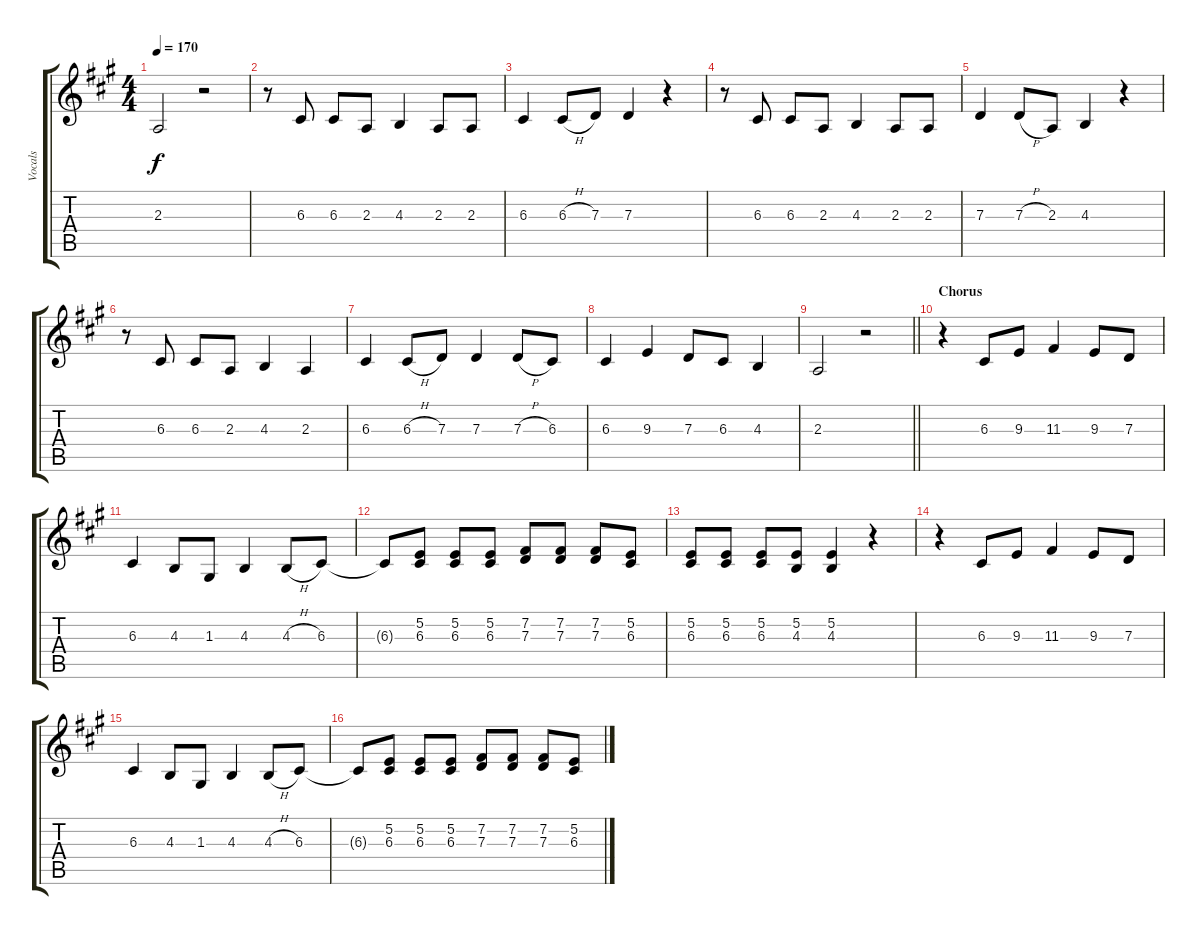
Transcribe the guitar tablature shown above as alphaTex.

\track ("Vocals" "Vocals") {instrument trumpet}
\staff {score tabs}
\tuning (E4 B3 G3 D3 A2 E2) {hide}
\ts (4 4)
\tempo 170
\clef g2
\ks a
2.3.2{dy f} r.2 |
r.8 6.3.8 6.3.8 2.3.8 4.3.4 2.3.8 2.3.8 |
6.3.4 6.3{h}.8 7.3.8 7.3.4 r.4 |
r.8 6.3.8 6.3.8 2.3.8 4.3.4 2.3.8 2.3.8 |
7.3.4 7.3{h}.8 2.3.8 4.3.4 r.4 |
r.8 6.3.8 6.3.8 2.3.8 4.3.4 2.3.4 |
6.3.4 6.3{h}.8 7.3.8 7.3.4 7.3{h}.8 6.3.8 |
6.3.4 9.3.4 7.3.8 6.3.8 4.3.4 |
\barLineRight lightlight
2.3.2 r.2 |
\section ("" "Chorus")
r.4 6.3.8 9.3.8 11.3.4 9.3.8 7.3.8 |
6.3.4 4.3.8 1.3.8 4.3.4 4.3{h}.8 6.3.8 |
6.3{t}.8 (5.2 6.3).8 (5.2 6.3).8 (5.2 6.3).8 (7.2 7.3).8 (7.2 7.3).8 (7.2 7.3).8 (5.2 6.3).8 |
(5.2 6.3).8 (5.2 6.3).8 (5.2 6.3).8 (5.2 4.3).8 (5.2 4.3).4 r.4 |
r.4 6.3.8 9.3.8 11.3.4 9.3.8 7.3.8 |
6.3.4 4.3.8 1.3.8 4.3.4 4.3{h}.8 6.3.8 |
6.3{t}.8 (5.2 6.3).8 (5.2 6.3).8 (5.2 6.3).8 (7.2 7.3).8 (7.2 7.3).8 (7.2 7.3).8 (5.2 6.3).8
